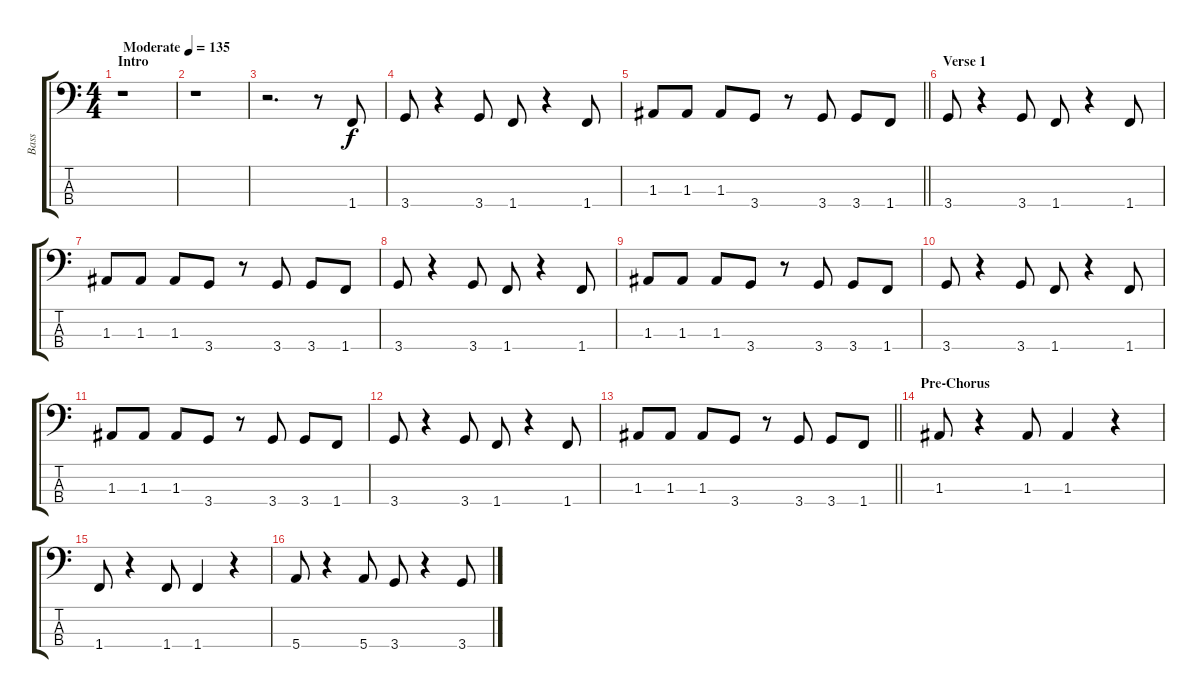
\track ("Bass" "Bass") {instrument electricbassfinger}
\staff {score tabs}
\tuning (G2 D2 A1 E1) {hide}
\ts (4 4)
\section ("" "Intro")
\tempo (135 "Moderate")
\clef f4
\ks c
r.1{dy f instrument electricbassfinger} |
r.1 |
r.2{d} r.8 1.4.8 |
3.4.8 r.4 3.4.8 1.4.8 r.4 1.4.8 |
\barLineRight lightlight
1.3.8 1.3.8 1.3.8 3.4.8 r.8 3.4.8 3.4.8 1.4.8 |
\section ("" "Verse 1")
3.4.8 r.4 3.4.8 1.4.8 r.4 1.4.8 |
1.3.8 1.3.8 1.3.8 3.4.8 r.8 3.4.8 3.4.8 1.4.8 |
3.4.8 r.4 3.4.8 1.4.8 r.4 1.4.8 |
1.3.8 1.3.8 1.3.8 3.4.8 r.8 3.4.8 3.4.8 1.4.8 |
3.4.8 r.4 3.4.8 1.4.8 r.4 1.4.8 |
1.3.8 1.3.8 1.3.8 3.4.8 r.8 3.4.8 3.4.8 1.4.8 |
3.4.8 r.4 3.4.8 1.4.8 r.4 1.4.8 |
\barLineRight lightlight
1.3.8 1.3.8 1.3.8 3.4.8 r.8 3.4.8 3.4.8 1.4.8 |
\section ("" "Pre-Chorus")
1.3.8 r.4 1.3.8 1.3.4 r.4 |
1.4.8 r.4 1.4.8 1.4.4 r.4 |
5.4.8 r.4 5.4.8 3.4.8 r.4 3.4.8
